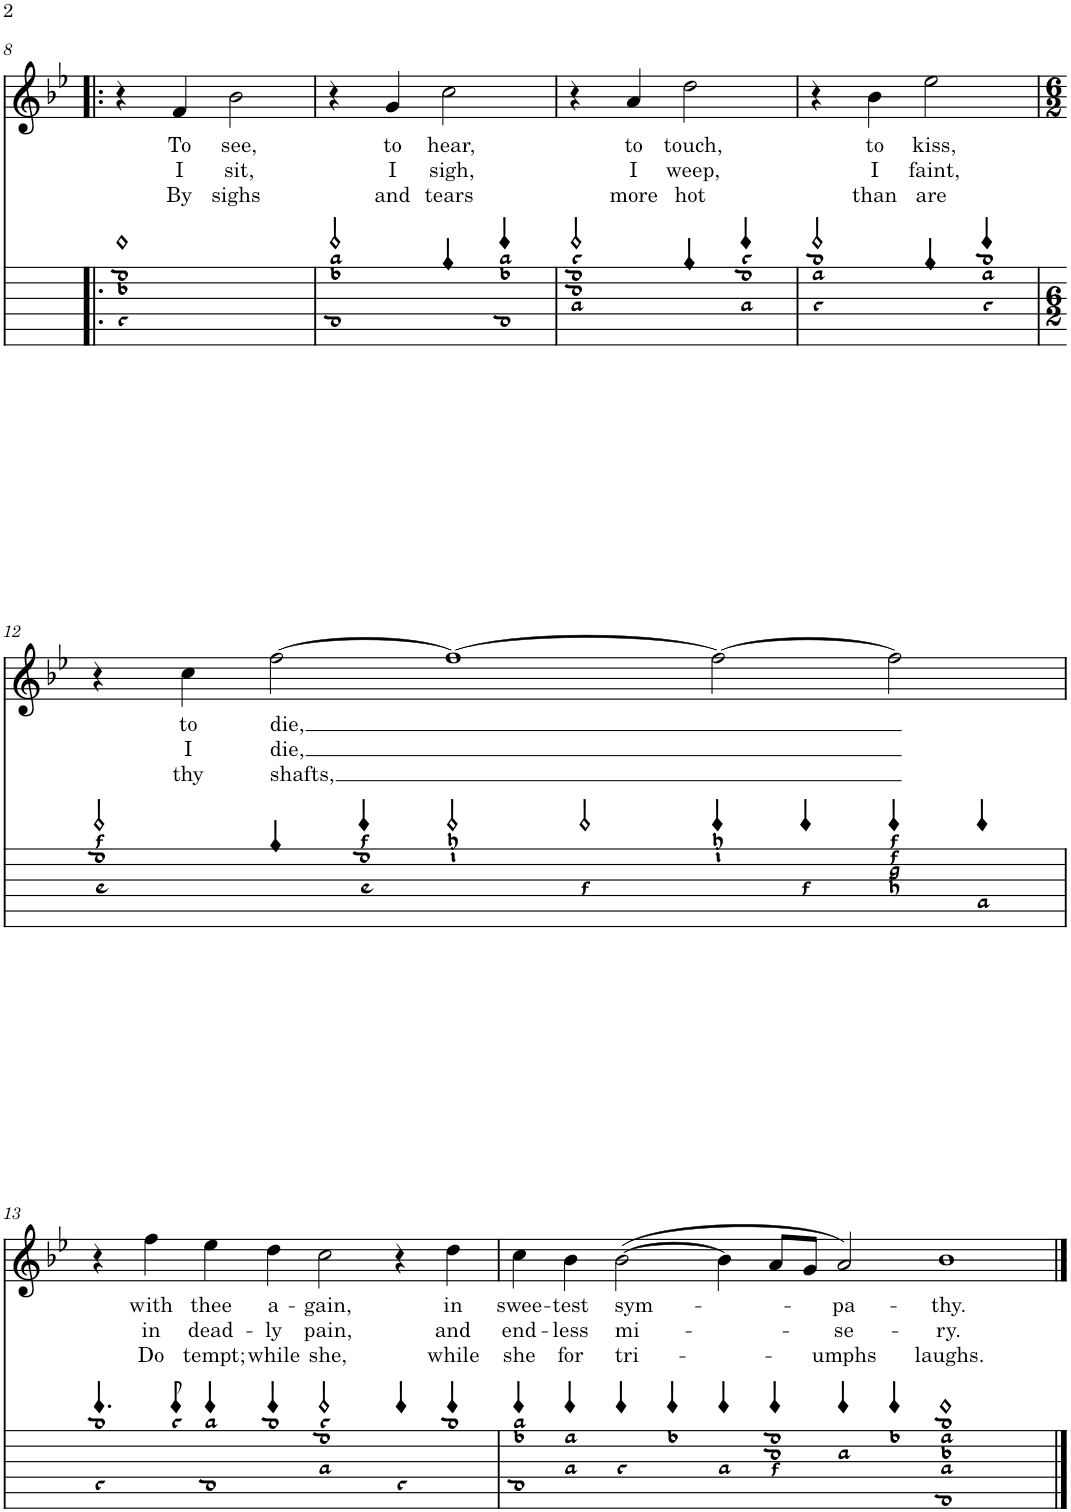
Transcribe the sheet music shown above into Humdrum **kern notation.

**kern	**kern	**kern	**text	**text	**text
*part2	*part2	*part1	*part1	*part1	*part1
*staff3	*staff2	*staff1	*staff1	*staff1	*staff1
*I"L	*	*I"C	*	*	*
!!LO:PB:g=z
*	*clefGv2	*clefG2	*	*	*
*	*	*Trd1c2	*	*	*
*k[b-e-]	*k[b-e-]	*k[b-e-]	*	*	*
*M2/2	*M2/2	*M2/2	*	*	*
*met(c|)	*met(c|)	*met(c|)	*	*	*
=8!|:	=8!|:	=8!|:	=8!|:	=8!|:	=8!|:
1D 1B- 1f	1D 1B- 1f	4r	.	.	.
!	!	!	!LO:LY:b	!LO:LY:b	!LO:LY:b
.	.	4f/	To	I	By
!	!	!	!LO:LY:b	!LO:LY:b	!LO:LY:b
.	.	2b-\	see,	sit,	sighs
=9	=9	=9	=9	=9	=9
2E- 2e- 2g	2E- 2e- 2g	4r	.	.	.
!	!	!	!LO:LY:b	!LO:LY:b	!LO:LY:b
.	.	4g/	to	I	and
!	!	!	!LO:LY:b	!LO:LY:b	!LO:LY:b
4r	4r	2cc\	hear,	sigh,	tears
4E- 4e- 4g	4E- 4e- 4g	.	.	.	.
=10	=10	=10	=10	=10	=10
2F 2c 2f 2a	2F 2c 2f 2a	4r	.	.	.
!	!	!	!LO:LY:b	!LO:LY:b	!LO:LY:b
.	.	4a/	to	I	more
!	!	!	!LO:LY:b	!LO:LY:b	!LO:LY:b
4r	4r	2dd\	touch,	weep,	hot
4F 4f 4a	4F 4f 4a	.	.	.	.
=11	=11	=11	=11	=11	=11
2G 2d 2b-	2G 2d 2b-	4r	.	.	.
!	!	!	!LO:LY:b	!LO:LY:b	!LO:LY:b
.	.	4b-\	to	I	than
!	!	!	!LO:LY:b	!LO:LY:b	!LO:LY:b
4r	4r	2ee-\	kiss,	faint,	are
4G 4d 4b-	4G 4d 4b-	.	.	.	.
!!LO:LB:g=z
=12	=12	=12	=12	=12	=12
*M6/2	*M6/2	*M6/2	*	*	*
2A 2f 2cc	2A 2f 2cc	4r	.	.	.
!	!	!	!LO:LY:b	!LO:LY:b	!LO:LY:b
.	.	4cc\	to	I	thy
!	!	!	!LO:LY:b	!LO:LY:b	!LO:LY:b
4r	4r	[2ff\	die,	die,	shafts,
4A 4f 4cc	4A 4f 4cc	.	.	.	.
2b- 2dd	2b- 2dd	1ff_	.	.	.
2B-	2B-	.	.	.	.
4b- 4dd	4b- 4dd	2ff\_	.	.	.
4B-	4B-	.	.	.	.
4c 4e- 4g 4cc	4c 4e- 4g 4cc	2ff\]	.	.	.
4C	4C	.	.	.	.
!!LO:LB:g=z
=13	=13	=13	=13	=13	=13
*M4/2	*M4/2	*M4/2	*	*	*
4.D 4.b-	4.D 4.b-	4r	.	.	.
!	!	!	!LO:LY:b	!LO:LY:b	!LO:LY:b
.	.	4ff\	with	in	Do
8a	8a	.	.	.	.
!	!	!	!LO:LY:b	!LO:LY:b	!LO:LY:b
4E- 4g	4E- 4g	4ee-\	thee	dead-	tempt;
!	!	!	!LO:LY:b	!LO:LY:b	!LO:LY:b
4b-	4b-	4dd\	a-	-ly	while
!	!	!	!LO:LY:b	!LO:LY:b	!LO:LY:b
2F 2f 2a	2F 2f 2a	2cc\	-gain,	pain,	she,
4D	4D	4r	.	.	.
!	!	!	!LO:LY:b	!LO:LY:b	!LO:LY:b
4b-	4b-	4dd\	in	and	while
=14	=14	=14	=14	=14	=14
*M6/2	*M6/2	*M6/2	*	*	*
!	!	!	!LO:LY:b	!LO:LY:b	!LO:LY:b
4E- 4e- 4g	4E- 4e- 4g	4cc\	swee-	end-	she
!	!	!	!LO:LY:b	!LO:LY:b	!LO:LY:b
4F 4d	4F 4d	4b-\	-test	-less	for
!	!	!	!LO:LY:b	!LO:LY:b	!LO:LY:b
4G	4G	([2b-\	sym-	mi-	tri-
4e-	4e-	.	.	.	.
4F	4F	4b-\]	.	.	.
4B- 4c 4f	4B- 4c 4f	8a/L	.	.	.
.	.	8g/J	.	.	.
!	!	!	!LO:LY:b	!LO:LY:b	!LO:LY:b
4A	4A	2a/)	-pa-	-se-	-umphs
4e-	4e-	.	.	.	.
!	!	!	!LO:LY:b	!LO:LY:b	!LO:LY:b
1BB- 1F 1B- 1d 1b-	1BB- 1F 1B- 1d 1b-	1b-	-thy.	-ry.	laughs.
==	==	==	==	==	==
*-	*-	*-	*-	*-	*-
